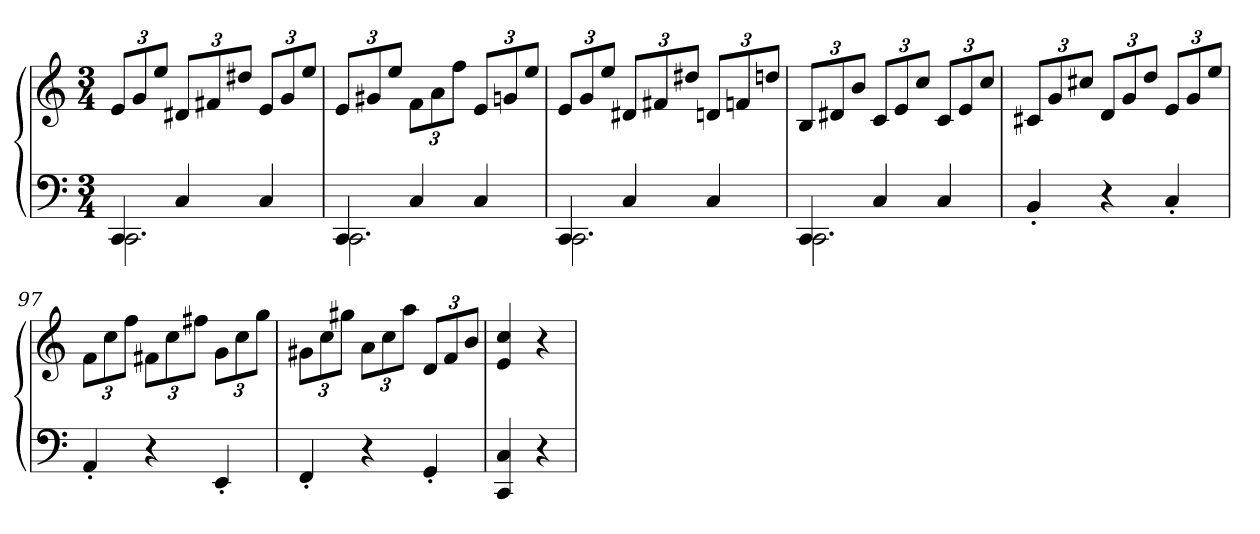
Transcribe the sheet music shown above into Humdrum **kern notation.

**kern	**kern
*part1	*part1
*staff2	*staff1
*clefF4	*clefG2
*k[]	*k[]
*C:	*C:
*M3/4	*M3/4
=	=
*^	*
4CC	2.CC	12eL
.	.	12g
.	.	12eeJ
4C	.	12d#XL
.	.	12f#X
.	.	12dd#XJ
4C	.	12eL
.	.	12g
.	.	12eeJ
=93	=93	=93
4CC	2.CC	12eL
.	.	12g#X
.	.	12eeJ
4C	.	12fL
.	.	12a
.	.	12ffJ
4C	.	12eL
.	.	12gn
.	.	12eeJ
=94	=94	=94
4CC	2.CC	12eL
.	.	12g
.	.	12eeJ
4C	.	12d#XL
.	.	12f#X
.	.	12dd#XJ
4C	.	12dnL
.	.	12fn
.	.	12ddnJ
=95	=95	=95
4CC	2.CC	12BL
.	.	12d#X
.	.	12bJ
4C	.	12cL
.	.	12e
.	.	12ccJ
4C	.	12cL
.	.	12e
.	.	12ccJ
*v	*v	*
=96	=96
4BB'	12c#XL
.	12g
.	12cc#XJ
4r	12dL
.	12g
.	12ddJ
4C'	12eL
.	12g
.	12eeJ
=97	=97
4AA'	12fL
.	12cc
.	12ffJ
4r	12f#XL
.	12cc
.	12ff#XJ
4EE'	12gL
.	12cc
.	12ggJ
=98	=98
4FF'	12g#XL
.	12cc
.	12gg#XJ
4r	12aL
.	12cc
.	12aaJ
4GG'	12dL
.	12f
.	12bJ
=99	=99
4CC 4C	4e 4cc
4r	4r
=	=
*-	*-
